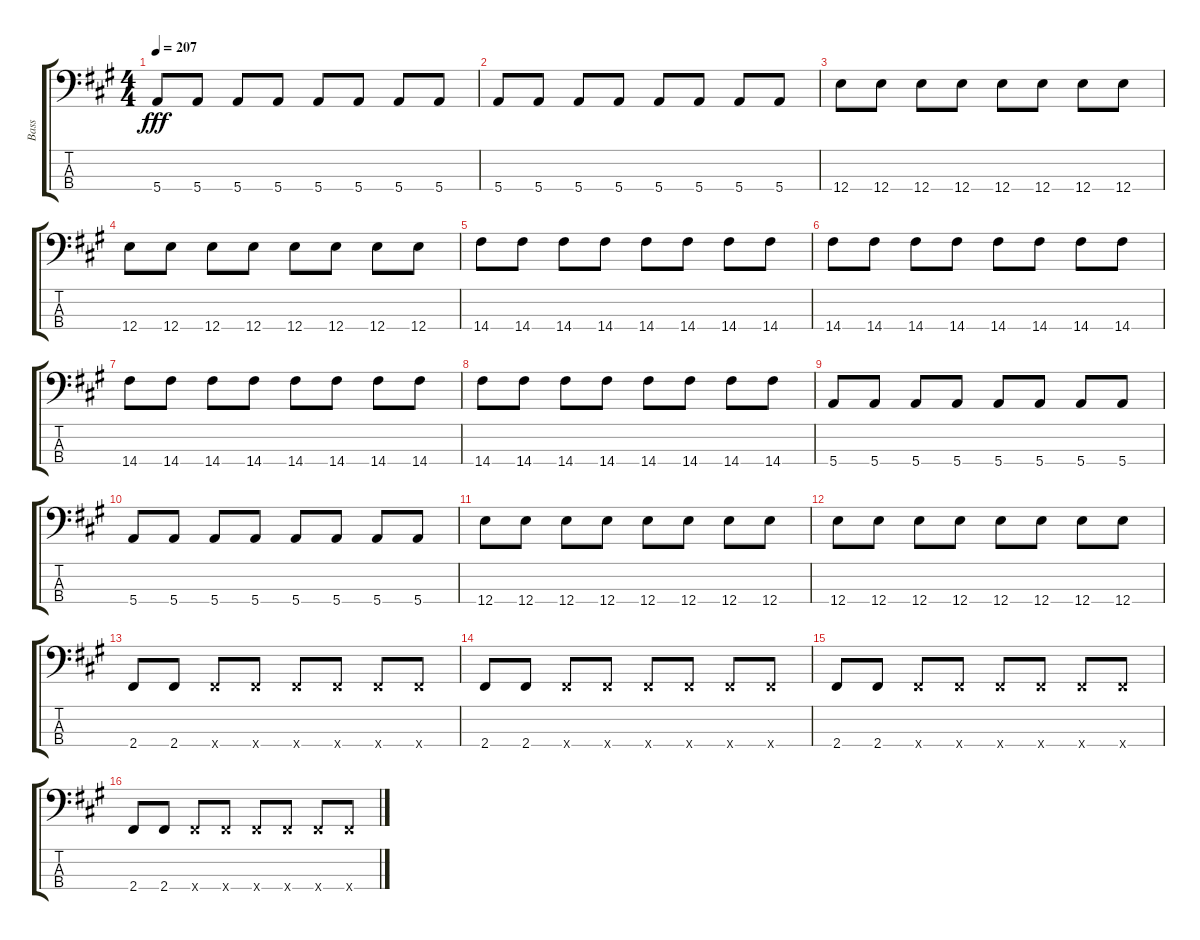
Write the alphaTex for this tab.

\track ("Bass" "Bass") {instrument electricbassfinger}
\staff {score tabs}
\tuning (G2 D2 A1 E1) {hide}
\ts (4 4)
\tempo 207
\clef f4
\ks a
5.4.8{dy fff} 5.4.8 5.4.8 5.4.8 5.4.8 5.4.8 5.4.8 5.4.8 |
5.4.8 5.4.8 5.4.8 5.4.8 5.4.8 5.4.8 5.4.8 5.4.8 |
12.4.8 12.4.8 12.4.8 12.4.8 12.4.8 12.4.8 12.4.8 12.4.8 |
12.4.8 12.4.8 12.4.8 12.4.8 12.4.8 12.4.8 12.4.8 12.4.8 |
14.4.8 14.4.8 14.4.8 14.4.8 14.4.8 14.4.8 14.4.8 14.4.8 |
14.4.8 14.4.8 14.4.8 14.4.8 14.4.8 14.4.8 14.4.8 14.4.8 |
14.4.8 14.4.8 14.4.8 14.4.8 14.4.8 14.4.8 14.4.8 14.4.8 |
14.4.8 14.4.8 14.4.8 14.4.8 14.4.8 14.4.8 14.4.8 14.4.8 |
5.4.8 5.4.8 5.4.8 5.4.8 5.4.8 5.4.8 5.4.8 5.4.8 |
5.4.8 5.4.8 5.4.8 5.4.8 5.4.8 5.4.8 5.4.8 5.4.8 |
12.4.8 12.4.8 12.4.8 12.4.8 12.4.8 12.4.8 12.4.8 12.4.8 |
12.4.8 12.4.8 12.4.8 12.4.8 12.4.8 12.4.8 12.4.8 12.4.8 |
2.4.8 2.4.8 2.4{x}.8 2.4{x}.8 2.4{x}.8 2.4{x}.8 2.4{x}.8 2.4{x}.8 |
2.4.8 2.4.8 2.4{x}.8 2.4{x}.8 2.4{x}.8 2.4{x}.8 2.4{x}.8 2.4{x}.8 |
2.4.8 2.4.8 2.4{x}.8 2.4{x}.8 2.4{x}.8 2.4{x}.8 2.4{x}.8 2.4{x}.8 |
2.4.8 2.4.8 2.4{x}.8 2.4{x}.8 2.4{x}.8 2.4{x}.8 2.4{x}.8 2.4{x}.8
